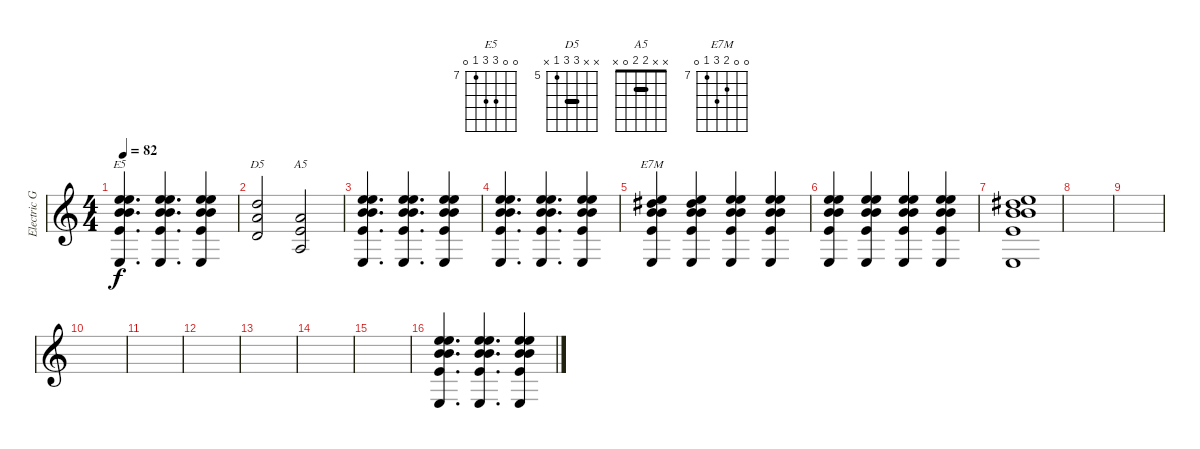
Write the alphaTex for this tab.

\track ("Electric Guitar" "Electric G") {instrument distortionguitar}
\staff {score}
\tuning (E4 B3 G3 D3 A2 E2) {hide}
\chord ("E5" 0 0 9 9 7 0) {firstfret 7}
\chord ("D5" x x 7 7 5 x) {firstfret 5 barre 7}
\chord ("A5" x x 2 2 0 x) {barre 2}
\chord ("E7M" 0 0 8 9 7 0) {firstfret 7}
\ts (4 4)
\tempo 82
\clef g2
\ks c
(0.1 0.2 9.3 9.4 7.5 0.6).4{d ch "E5" dy f} (0.1 0.2 9.3 9.4 7.5 0.6).4{d} (0.1 0.2 9.3 9.4 7.5 0.6).4 |
(7.3 7.4 5.5).2{ch "D5"} (2.3 2.4 0.5).2{ch "A5"} |
(0.1 0.2 9.3 9.4 7.5 0.6).4{d} (0.1 0.2 9.3 9.4 7.5 0.6).4{d} (0.1 0.2 9.3 9.4 7.5 0.6).4 |
(0.1 0.2 9.3 9.4 7.5 0.6).4{d} (0.1 0.2 9.3 9.4 7.5 0.6).4{d} (0.1 0.2 9.3 9.4 7.5 0.6).4 |
(0.1 0.2 8.3 9.4 7.5 0.6).4{ch "E7M"} (0.1 0.2 8.3 9.4 7.5 0.6).4 (0.1 0.2 9.3 9.4 7.5 0.6).4 (0.1 0.2 9.3 9.4 7.5 0.6).4 |
(0.1 0.2 9.3 9.4 7.5 0.6).4 (0.1 0.2 9.3 9.4 7.5 0.6).4 (0.1 0.2 9.3 9.4 7.5 0.6).4 (0.1 0.2 9.3 9.4 7.5 0.6).4 |
(0.1 0.2 8.3 9.4 7.5 0.6).1 |
|
|
|
|
|
|
|
|
(0.1 0.2 9.3 9.4 7.5 0.6).4{d bd 120} (0.1 0.2 9.3 9.4 7.5 0.6).4{d} (0.1 0.2 9.3 9.4 7.5 0.6).4
